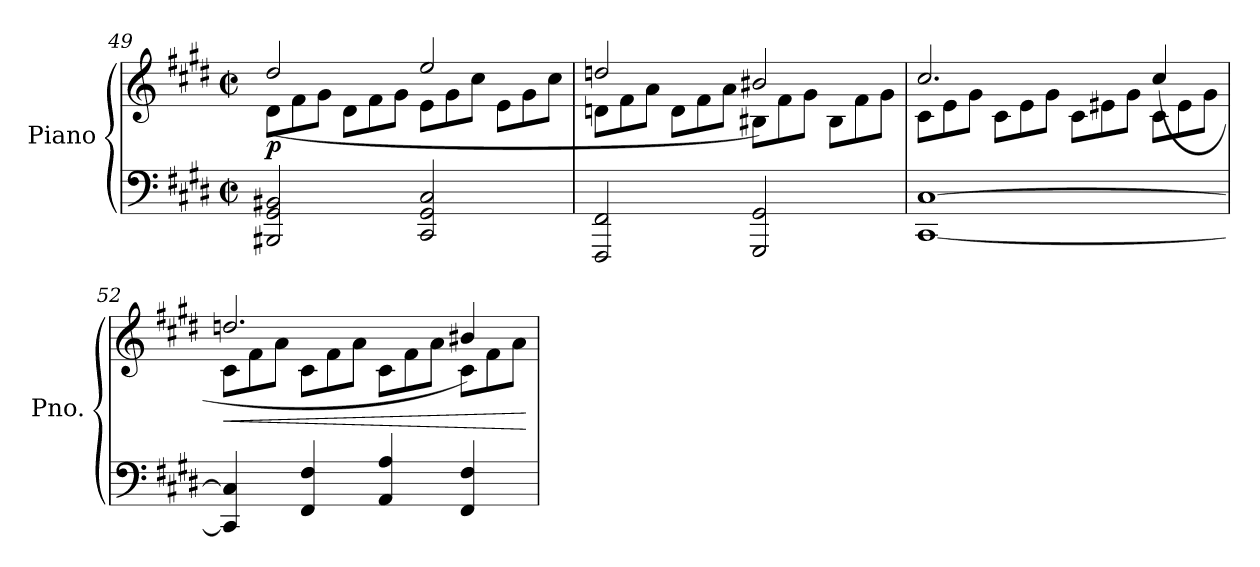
**kern	**kern	**dynam
*part1	*part1	*part1
*staff2	*staff1	*staff1/2
*I"Piano	*	*
*I'Pno.	*	*
*clefF4	*clefG2	*
*k[f#c#g#d#]	*k[f#c#g#d#]	*
*M2/2	*M2/2	*
*met(c|)	*met(c|)	*
*	*Xtuplet	*
=49	=49	=49
*	*^	*
!	!	!	!LO:DY:b
2BBB#X/ 2GG#/ 2BB#X/	12d#\L	(<2dd#/	p
.	12f#\	.	.
.	12g#\J	.	.
.	12d#\L	.	.
.	12f#\	.	.
.	12g#\J	.	.
2CC#/ 2GG#/ 2C#/	12e\L	2ee/	.
.	12g#\	.	.
.	12cc#\J	.	.
.	12e\L	.	.
.	12g#\	.	.
.	12cc#\J	.	.
=50	=50	=50	=50
2FFF#/ 2FF#/	12dn\L	2ddn/	.
.	12f#\	.	.
.	12a\J	.	.
.	12d\L	.	.
.	12f#\	.	.
.	12a\J	.	.
2GGG#/ 2GG#/	12B#X\L	2b#X/)	.
.	12f#\	.	.
.	12g#\J	.	.
.	12B#\L	.	.
.	12f#\	.	.
.	12g#\J	.	.
=51	=51	=51	=51
[1CC# [1C#	12c#\L	2.cc#/	.
.	12e\	.	.
.	12g#\J	.	.
.	12c#\L	.	.
.	12e\	.	.
.	12g#\J	.	.
.	12c#\L	.	.
.	12e#X\	.	.
.	12g#\J	.	.
.	12c#\L	(<4cc#/	.
.	12e#\	.	.
.	12g#\J	.	.
!!LO:LB:g=z	!!
=52	=52	=52	=52
!	!	!	!LO:HP:b
4CC#/] 4C#/]	12c#\L	2.ddn/	<
.	12f#\	.	.
.	12a\J	.	.
4FF#/ 4F#/	12c#\L	.	.
.	12f#\	.	.
.	12a\J	.	.
4AA/ 4A/	12c#\L	.	.
.	12f#\	.	.
.	12a\J	.	.
4FF#/ 4F#/	12c#\L	4b#X/)	.
.	12f#\	.	.
.	12a\J	.	.
*	*v	*v	*
.	.	[
=	=	=
*-	*-	*-
